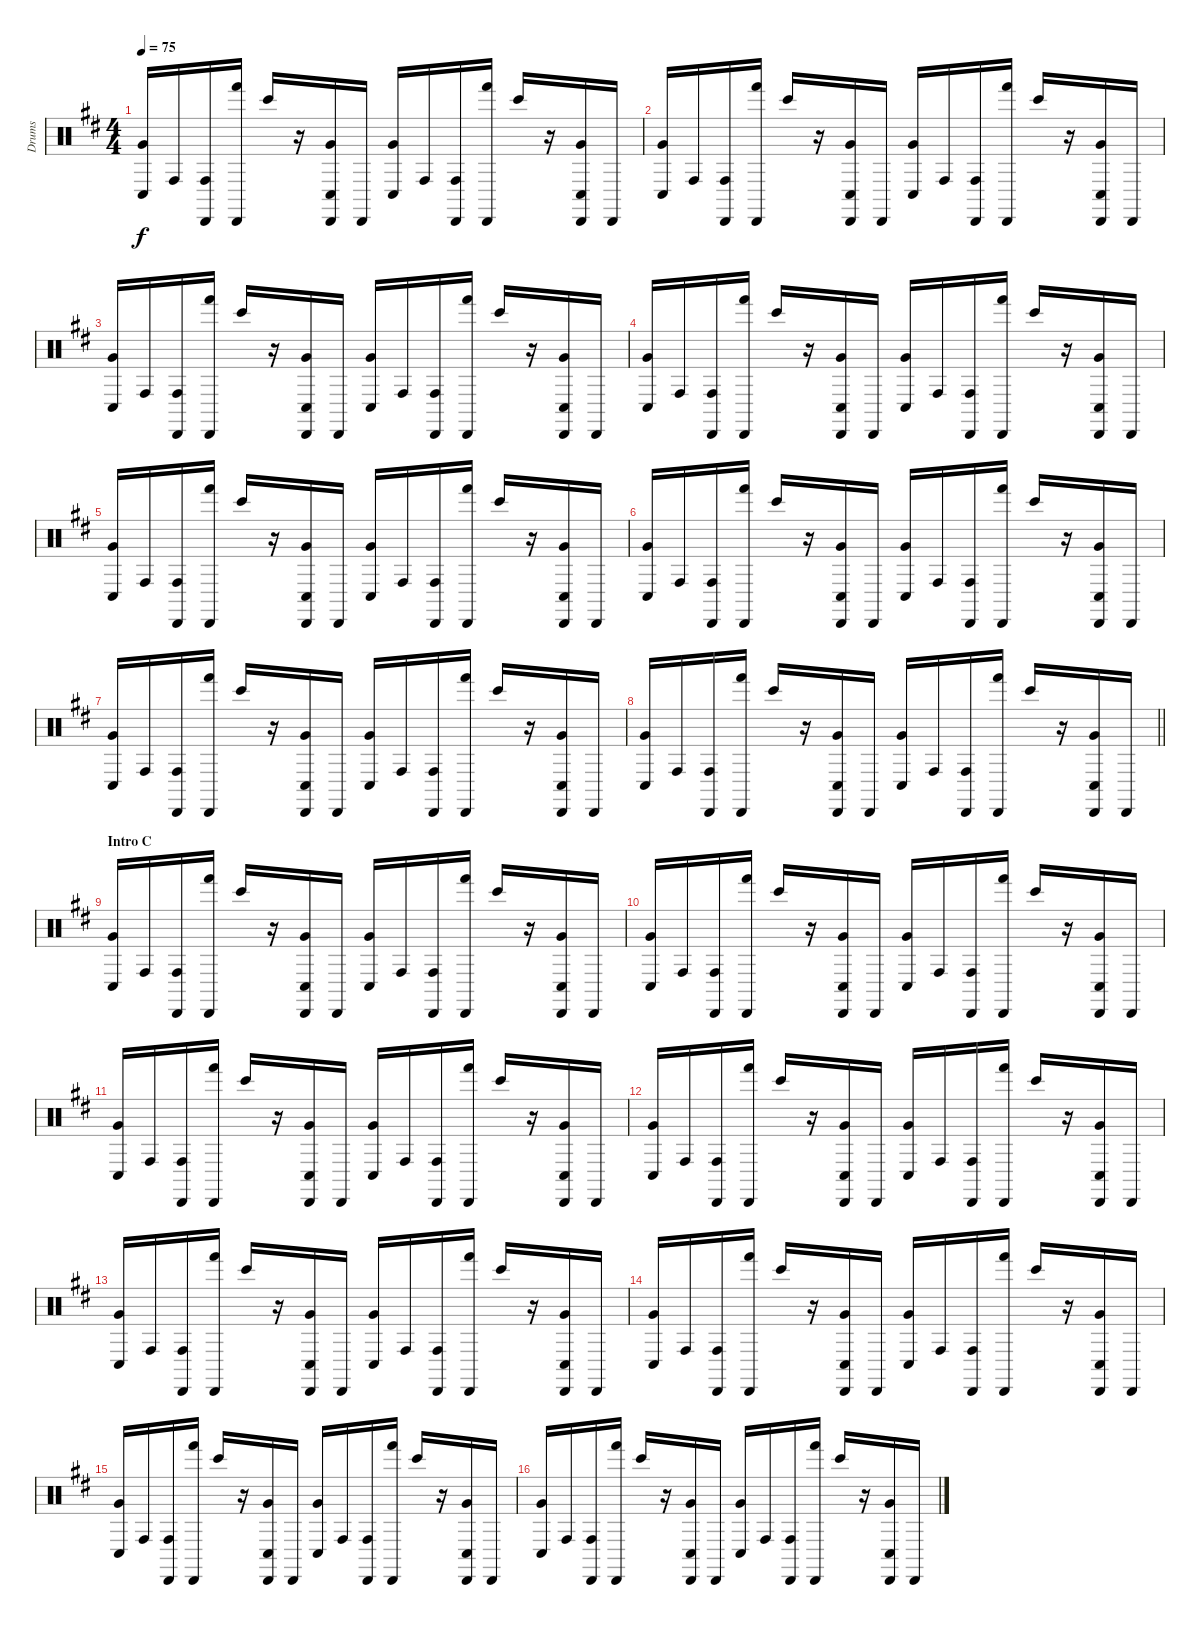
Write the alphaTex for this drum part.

\track ("Drums" "Drums") {instrument percussion}
\staff {score}
\articulation defaults
\ts (4 4)
\tempo 75
\clef neutral
\ks bminor
("Conga low (hit)" "Very Low Tom (hit)").16{dy f} "Conga high (hit)".16 ("Conga high (hit)" "Cabasa (hit)").16 ("Hand (hit)" "Cabasa (hit)").16 "Bongo High (hit)".16 r.16 ("Conga low (hit)" "Very Low Tom (hit)" "Cabasa (hit)").16 "Cabasa (hit)".16 ("Conga low (hit)" "Very Low Tom (hit)").16 "Conga high (hit)".16 ("Conga high (hit)" "Cabasa (hit)").16 ("Hand (hit)" "Cabasa (hit)").16 "Bongo High (hit)".16 r.16 ("Conga low (hit)" "Very Low Tom (hit)" "Cabasa (hit)").16 "Cabasa (hit)".16 |
("Conga low (hit)" "Very Low Tom (hit)").16 "Conga high (hit)".16 ("Conga high (hit)" "Cabasa (hit)").16 ("Hand (hit)" "Cabasa (hit)").16 "Bongo High (hit)".16 r.16 ("Conga low (hit)" "Very Low Tom (hit)" "Cabasa (hit)").16 "Cabasa (hit)".16 ("Conga low (hit)" "Very Low Tom (hit)").16 "Conga high (hit)".16 ("Conga high (hit)" "Cabasa (hit)").16 ("Hand (hit)" "Cabasa (hit)").16 "Bongo High (hit)".16 r.16 ("Conga low (hit)" "Very Low Tom (hit)" "Cabasa (hit)").16 "Cabasa (hit)".16 |
("Conga low (hit)" "Very Low Tom (hit)").16 "Conga high (hit)".16 ("Conga high (hit)" "Cabasa (hit)").16 ("Hand (hit)" "Cabasa (hit)").16 "Bongo High (hit)".16 r.16 ("Conga low (hit)" "Very Low Tom (hit)" "Cabasa (hit)").16 "Cabasa (hit)".16 ("Conga low (hit)" "Very Low Tom (hit)").16 "Conga high (hit)".16 ("Conga high (hit)" "Cabasa (hit)").16 ("Hand (hit)" "Cabasa (hit)").16 "Bongo High (hit)".16 r.16 ("Conga low (hit)" "Very Low Tom (hit)" "Cabasa (hit)").16 "Cabasa (hit)".16 |
("Conga low (hit)" "Very Low Tom (hit)").16 "Conga high (hit)".16 ("Conga high (hit)" "Cabasa (hit)").16 ("Hand (hit)" "Cabasa (hit)").16 "Bongo High (hit)".16 r.16 ("Conga low (hit)" "Very Low Tom (hit)" "Cabasa (hit)").16 "Cabasa (hit)".16 ("Conga low (hit)" "Very Low Tom (hit)").16 "Conga high (hit)".16 ("Conga high (hit)" "Cabasa (hit)").16 ("Hand (hit)" "Cabasa (hit)").16 "Bongo High (hit)".16 r.16 ("Conga low (hit)" "Very Low Tom (hit)" "Cabasa (hit)").16 "Cabasa (hit)".16 |
("Conga low (hit)" "Very Low Tom (hit)").16 "Conga high (hit)".16 ("Conga high (hit)" "Cabasa (hit)").16 ("Hand (hit)" "Cabasa (hit)").16 "Bongo High (hit)".16 r.16 ("Conga low (hit)" "Very Low Tom (hit)" "Cabasa (hit)").16 "Cabasa (hit)".16 ("Conga low (hit)" "Very Low Tom (hit)").16 "Conga high (hit)".16 ("Conga high (hit)" "Cabasa (hit)").16 ("Hand (hit)" "Cabasa (hit)").16 "Bongo High (hit)".16 r.16 ("Conga low (hit)" "Very Low Tom (hit)" "Cabasa (hit)").16 "Cabasa (hit)".16 |
("Conga low (hit)" "Very Low Tom (hit)").16 "Conga high (hit)".16 ("Conga high (hit)" "Cabasa (hit)").16 ("Hand (hit)" "Cabasa (hit)").16 "Bongo High (hit)".16 r.16 ("Conga low (hit)" "Very Low Tom (hit)" "Cabasa (hit)").16 "Cabasa (hit)".16 ("Conga low (hit)" "Very Low Tom (hit)").16 "Conga high (hit)".16 ("Conga high (hit)" "Cabasa (hit)").16 ("Hand (hit)" "Cabasa (hit)").16 "Bongo High (hit)".16 r.16 ("Conga low (hit)" "Very Low Tom (hit)" "Cabasa (hit)").16 "Cabasa (hit)".16 |
("Conga low (hit)" "Very Low Tom (hit)").16 "Conga high (hit)".16 ("Conga high (hit)" "Cabasa (hit)").16 ("Hand (hit)" "Cabasa (hit)").16 "Bongo High (hit)".16 r.16 ("Conga low (hit)" "Very Low Tom (hit)" "Cabasa (hit)").16 "Cabasa (hit)".16 ("Conga low (hit)" "Very Low Tom (hit)").16 "Conga high (hit)".16 ("Conga high (hit)" "Cabasa (hit)").16 ("Hand (hit)" "Cabasa (hit)").16 "Bongo High (hit)".16 r.16 ("Conga low (hit)" "Very Low Tom (hit)" "Cabasa (hit)").16 "Cabasa (hit)".16 |
\barLineRight lightlight
("Conga low (hit)" "Very Low Tom (hit)").16 "Conga high (hit)".16 ("Conga high (hit)" "Cabasa (hit)").16 ("Hand (hit)" "Cabasa (hit)").16 "Bongo High (hit)".16 r.16 ("Conga low (hit)" "Very Low Tom (hit)" "Cabasa (hit)").16 "Cabasa (hit)".16 ("Conga low (hit)" "Very Low Tom (hit)").16 "Conga high (hit)".16 ("Conga high (hit)" "Cabasa (hit)").16 ("Hand (hit)" "Cabasa (hit)").16 "Bongo High (hit)".16 r.16 ("Conga low (hit)" "Very Low Tom (hit)" "Cabasa (hit)").16 "Cabasa (hit)".16 |
\section ("" "Intro C")
("Conga low (hit)" "Very Low Tom (hit)").16 "Conga high (hit)".16 ("Conga high (hit)" "Cabasa (hit)").16 ("Hand (hit)" "Cabasa (hit)").16 "Bongo High (hit)".16 r.16 ("Conga low (hit)" "Very Low Tom (hit)" "Cabasa (hit)").16 "Cabasa (hit)".16 ("Conga low (hit)" "Very Low Tom (hit)").16 "Conga high (hit)".16 ("Conga high (hit)" "Cabasa (hit)").16 ("Hand (hit)" "Cabasa (hit)").16 "Bongo High (hit)".16 r.16 ("Conga low (hit)" "Very Low Tom (hit)" "Cabasa (hit)").16 "Cabasa (hit)".16 |
("Conga low (hit)" "Very Low Tom (hit)").16 "Conga high (hit)".16 ("Conga high (hit)" "Cabasa (hit)").16 ("Hand (hit)" "Cabasa (hit)").16 "Bongo High (hit)".16 r.16 ("Conga low (hit)" "Very Low Tom (hit)" "Cabasa (hit)").16 "Cabasa (hit)".16 ("Conga low (hit)" "Very Low Tom (hit)").16 "Conga high (hit)".16 ("Conga high (hit)" "Cabasa (hit)").16 ("Hand (hit)" "Cabasa (hit)").16 "Bongo High (hit)".16 r.16 ("Conga low (hit)" "Very Low Tom (hit)" "Cabasa (hit)").16 "Cabasa (hit)".16 |
("Conga low (hit)" "Very Low Tom (hit)").16 "Conga high (hit)".16 ("Conga high (hit)" "Cabasa (hit)").16 ("Hand (hit)" "Cabasa (hit)").16 "Bongo High (hit)".16 r.16 ("Conga low (hit)" "Very Low Tom (hit)" "Cabasa (hit)").16 "Cabasa (hit)".16 ("Conga low (hit)" "Very Low Tom (hit)").16 "Conga high (hit)".16 ("Conga high (hit)" "Cabasa (hit)").16 ("Hand (hit)" "Cabasa (hit)").16 "Bongo High (hit)".16 r.16 ("Conga low (hit)" "Very Low Tom (hit)" "Cabasa (hit)").16 "Cabasa (hit)".16 |
("Conga low (hit)" "Very Low Tom (hit)").16 "Conga high (hit)".16 ("Conga high (hit)" "Cabasa (hit)").16 ("Hand (hit)" "Cabasa (hit)").16 "Bongo High (hit)".16 r.16 ("Conga low (hit)" "Very Low Tom (hit)" "Cabasa (hit)").16 "Cabasa (hit)".16 ("Conga low (hit)" "Very Low Tom (hit)").16 "Conga high (hit)".16 ("Conga high (hit)" "Cabasa (hit)").16 ("Hand (hit)" "Cabasa (hit)").16 "Bongo High (hit)".16 r.16 ("Conga low (hit)" "Very Low Tom (hit)" "Cabasa (hit)").16 "Cabasa (hit)".16 |
("Conga low (hit)" "Very Low Tom (hit)").16 "Conga high (hit)".16 ("Conga high (hit)" "Cabasa (hit)").16 ("Hand (hit)" "Cabasa (hit)").16 "Bongo High (hit)".16 r.16 ("Conga low (hit)" "Very Low Tom (hit)" "Cabasa (hit)").16 "Cabasa (hit)".16 ("Conga low (hit)" "Very Low Tom (hit)").16 "Conga high (hit)".16 ("Conga high (hit)" "Cabasa (hit)").16 ("Hand (hit)" "Cabasa (hit)").16 "Bongo High (hit)".16 r.16 ("Conga low (hit)" "Very Low Tom (hit)" "Cabasa (hit)").16 "Cabasa (hit)".16 |
("Conga low (hit)" "Very Low Tom (hit)").16 "Conga high (hit)".16 ("Conga high (hit)" "Cabasa (hit)").16 ("Hand (hit)" "Cabasa (hit)").16 "Bongo High (hit)".16 r.16 ("Conga low (hit)" "Very Low Tom (hit)" "Cabasa (hit)").16 "Cabasa (hit)".16 ("Conga low (hit)" "Very Low Tom (hit)").16 "Conga high (hit)".16 ("Conga high (hit)" "Cabasa (hit)").16 ("Hand (hit)" "Cabasa (hit)").16 "Bongo High (hit)".16 r.16 ("Conga low (hit)" "Very Low Tom (hit)" "Cabasa (hit)").16 "Cabasa (hit)".16 |
("Conga low (hit)" "Very Low Tom (hit)").16 "Conga high (hit)".16 ("Conga high (hit)" "Cabasa (hit)").16 ("Hand (hit)" "Cabasa (hit)").16 "Bongo High (hit)".16 r.16 ("Conga low (hit)" "Very Low Tom (hit)" "Cabasa (hit)").16 "Cabasa (hit)".16 ("Conga low (hit)" "Very Low Tom (hit)").16 "Conga high (hit)".16 ("Conga high (hit)" "Cabasa (hit)").16 ("Hand (hit)" "Cabasa (hit)").16 "Bongo High (hit)".16 r.16 ("Conga low (hit)" "Very Low Tom (hit)" "Cabasa (hit)").16 "Cabasa (hit)".16 |
("Conga low (hit)" "Very Low Tom (hit)").16 "Conga high (hit)".16 ("Conga high (hit)" "Cabasa (hit)").16 ("Hand (hit)" "Cabasa (hit)").16 "Bongo High (hit)".16 r.16 ("Conga low (hit)" "Very Low Tom (hit)" "Cabasa (hit)").16 "Cabasa (hit)".16 ("Conga low (hit)" "Very Low Tom (hit)").16 "Conga high (hit)".16 ("Conga high (hit)" "Cabasa (hit)").16 ("Hand (hit)" "Cabasa (hit)").16 "Bongo High (hit)".16 r.16 ("Conga low (hit)" "Very Low Tom (hit)" "Cabasa (hit)").16 "Cabasa (hit)".16
